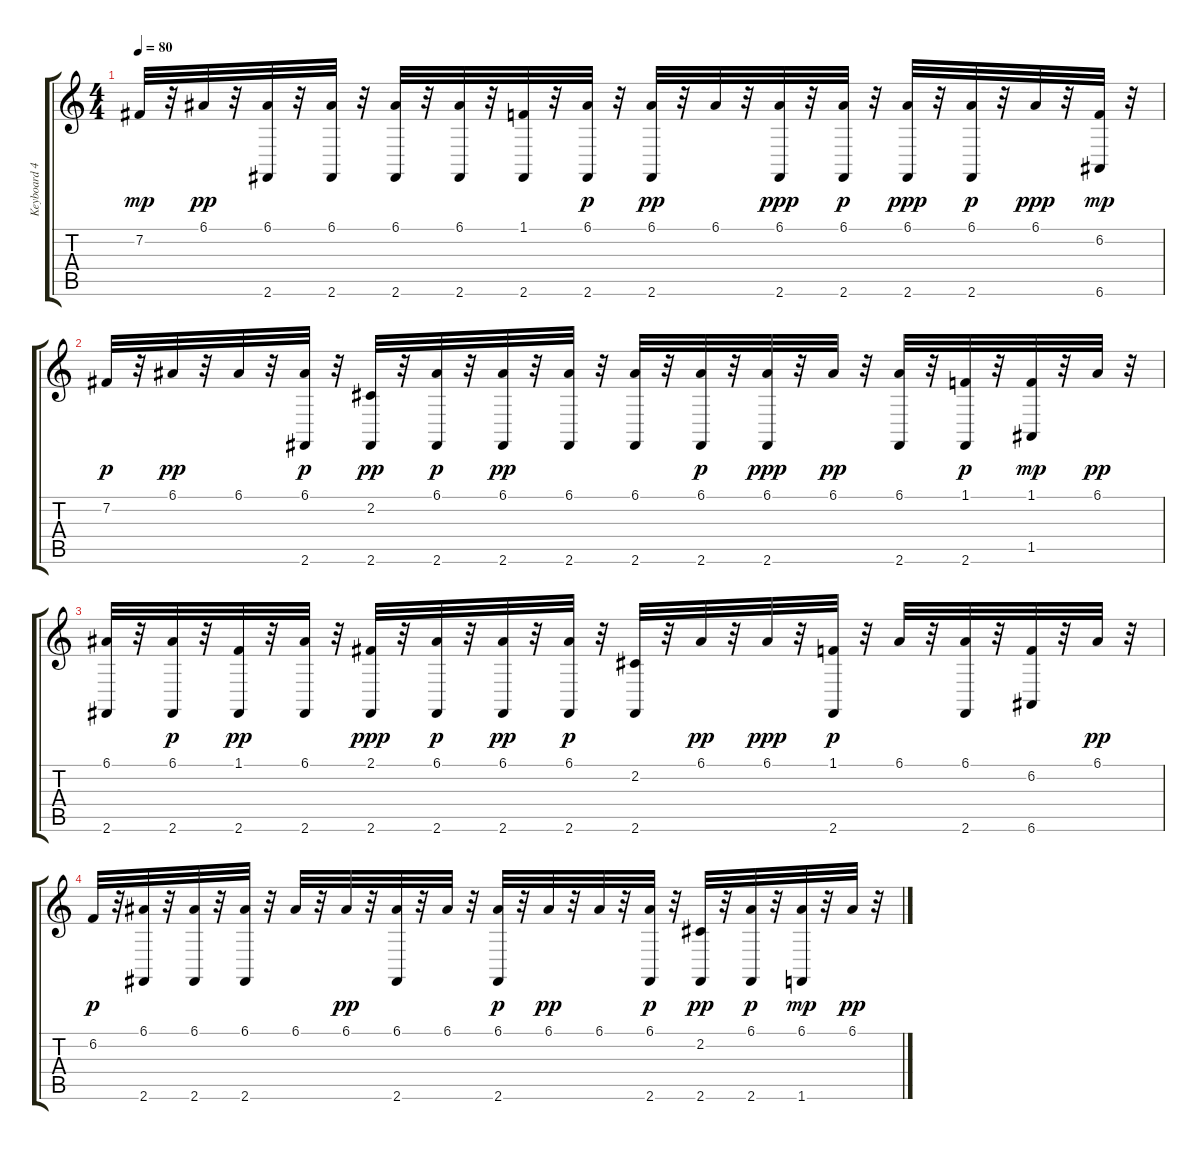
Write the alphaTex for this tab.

\track ("Keyboard 4" "Keyboard 4") {instrument piccolo}
\staff {score tabs}
\tuning (E4 B3 G3 D3 A2 E2) {hide}
\ts (4 4)
\tempo 80
\clef g2
\ks c
7.2.32{dy mp} r.32 6.1.32{dy pp} r.32 (6.1 2.6).32 r.32 (6.1 2.6).32 r.32 (6.1 2.6).32 r.32 (6.1 2.6).32 r.32 (1.1 2.6).32 r.32 (6.1 2.6).32{dy p} r.32 (6.1 2.6).32{dy pp} r.32 6.1.32 r.32 (6.1 2.6).32{dy ppp} r.32 (6.1 2.6).32{dy p} r.32 (6.1 2.6).32{dy ppp} r.32 (6.1 2.6).32{dy p} r.32 6.1.32{dy ppp} r.32 (6.2 6.6).32{dy mp} r.32 |
7.2.32{dy p} r.32 6.1.32{dy pp} r.32 6.1.32 r.32 (6.1 2.6).32{dy p} r.32 (2.2 2.6).32{dy pp} r.32 (6.1 2.6).32{dy p} r.32 (6.1 2.6).32{dy pp} r.32 (6.1 2.6).32 r.32 (6.1 2.6).32 r.32 (6.1 2.6).32{dy p} r.32 (6.1 2.6).32{dy ppp} r.32 6.1.32{dy pp} r.32 (6.1 2.6).32 r.32 (1.1 2.6).32{dy p} r.32 (1.1 1.5).32{dy mp} r.32 6.1.32{dy pp} r.32 |
(6.1 2.6).32 r.32 (6.1 2.6).32{dy p} r.32 (1.1 2.6).32{dy pp} r.32 (6.1 2.6).32 r.32 (2.1 2.6).32{dy ppp} r.32 (6.1 2.6).32{dy p} r.32 (6.1 2.6).32{dy pp} r.32 (6.1 2.6).32{dy p} r.32 (2.2 2.6).32 r.32 6.1.32{dy pp} r.32 6.1.32{dy ppp} r.32 (1.1 2.6).32{dy p} r.32 6.1.32 r.32 (6.1 2.6).32 r.32 (6.2 6.6).32 r.32 6.1.32{dy pp} r.32 |
6.2.32{dy p} r.32 (6.1 2.6).32 r.32 (6.1 2.6).32 r.32 (6.1 2.6).32 r.32 6.1.32 r.32 6.1.32{dy pp} r.32 (6.1 2.6).32 r.32 6.1.32 r.32 (6.1 2.6).32{dy p} r.32 6.1.32{dy pp} r.32 6.1.32 r.32 (6.1 2.6).32{dy p} r.32 (2.2 2.6).32{dy pp} r.32 (6.1 2.6).32{dy p} r.32 (6.1 1.6).32{dy mp} r.32 6.1.32{dy pp} r.32
